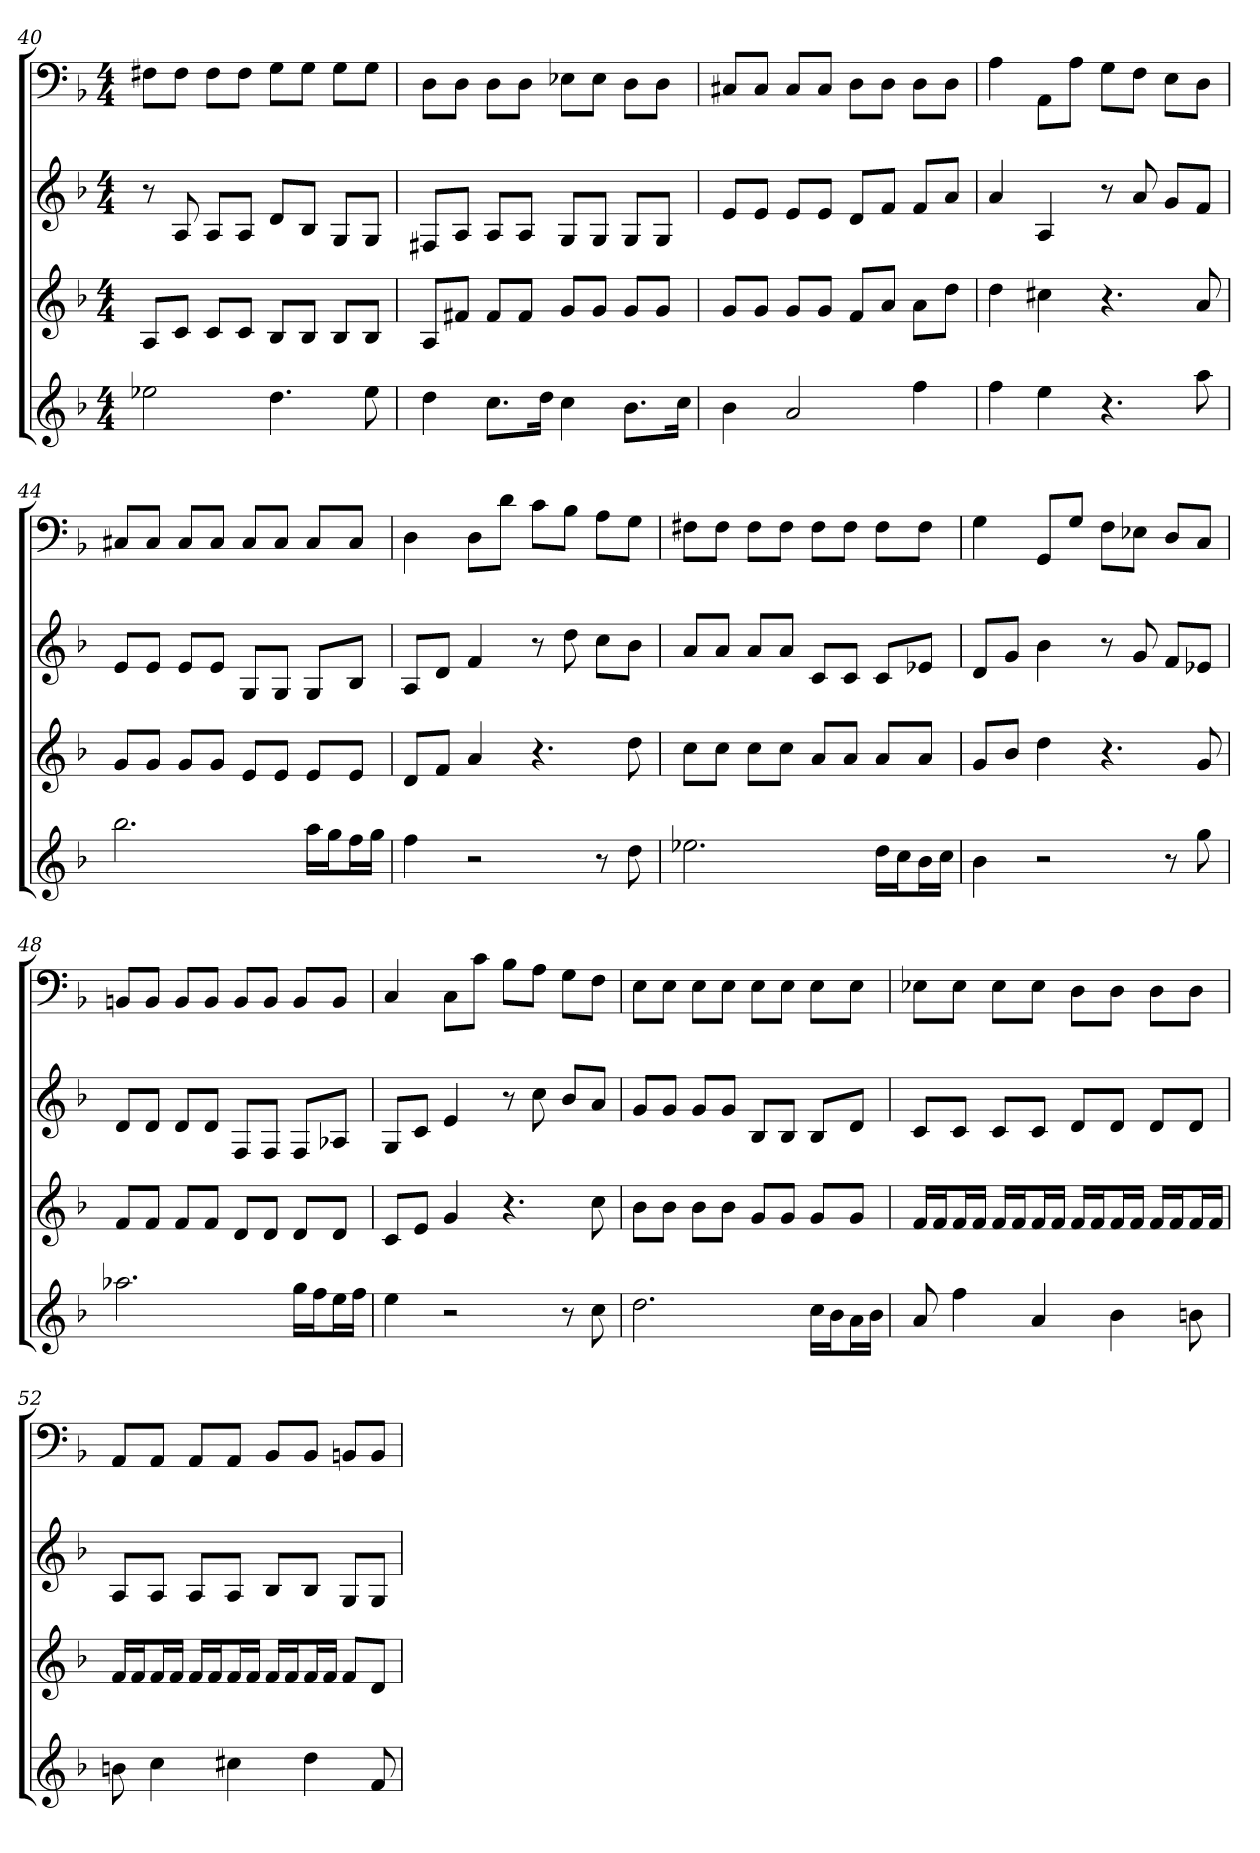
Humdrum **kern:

**kern	**kern	**kern	**kern
*part4	*part3	*part2	*part1
*staff4	*staff3	*staff2	*staff1
*k[b-]	*k[b-]	*k[b-]	*k[b-]
*F:	*F:	*F:	*F:
*M4/4	*M4/4	*M4/4	*M4/4
=40	=40	=40	=40
2ee-X	8AL	8r	8F#XL
.	8cJ	8A	8F#J
.	8cL	8AL	8F#L
.	8cJ	8AJ	8F#J
4.dd	8B-L	8dL	8GL
.	8B-J	8B-J	8GJ
.	8B-L	8GL	8GL
8ee-	8B-J	8GJ	8GJ
=41	=41	=41	=41
4dd	8AL	8F#XL	8DL
.	8f#XJ	8AJ	8DJ
8.ccL	8f#L	8AL	8DL
.	8f#J	8AJ	8DJ
16ddJk	.	.	.
4cc	8gL	8GL	8E-XL
.	8gJ	8GJ	8E-J
8.b-L	8gL	8GL	8DL
.	8gJ	8GJ	8DJ
16ccJk	.	.	.
=42	=42	=42	=42
4b-	8gL	8eL	8C#XL
.	8gJ	8eJ	8C#J
2a	8gL	8eL	8C#L
.	8gJ	8eJ	8C#J
.	8fL	8dL	8DL
.	8aJ	8fJ	8DJ
4ff	8aL	8fL	8DL
.	8ddJ	8aJ	8DJ
=43	=43	=43	=43
4ff	4dd	4a	4A
4ee	4cc#X	4A	8AAL
.	.	.	8AJ
4.r	4.r	8r	8GL
.	.	8a	8FJ
.	.	8gL	8EL
8aa	8a	8fJ	8DJ
=44	=44	=44	=44
2.bb-	8gL	8eL	8C#XL
.	8gJ	8eJ	8C#J
.	8gL	8eL	8C#L
.	8gJ	8eJ	8C#J
.	8eL	8GL	8C#L
.	8eJ	8GJ	8C#J
16aaLL	8eL	8GL	8C#L
16ggJ	.	.	.
16ffL	8eJ	8B-J	8C#J
16ggJJ	.	.	.
=45	=45	=45	=45
4ff	8dL	8AL	4D
.	8fJ	8dJ	.
2r	4a	4f	8DL
.	.	.	8dJ
.	4.r	8r	8cL
.	.	8dd	8B-J
8r	.	8ccL	8AL
8dd	8dd	8b-J	8GJ
=46	=46	=46	=46
2.ee-X	8ccL	8aL	8F#XL
.	8ccJ	8aJ	8F#J
.	8ccL	8aL	8F#L
.	8ccJ	8aJ	8F#J
.	8aL	8cL	8F#L
.	8aJ	8cJ	8F#J
16ddLL	8aL	8cL	8F#L
16ccJ	.	.	.
16b-L	8aJ	8e-XJ	8F#J
16ccJJ	.	.	.
=47	=47	=47	=47
4b-	8gL	8dL	4G
.	8b-J	8gJ	.
2r	4dd	4b-	8GGL
.	.	.	8GJ
.	4.r	8r	8FL
.	.	8g	8E-XJ
8r	.	8fL	8DL
8gg	8g	8e-XJ	8CJ
=48	=48	=48	=48
2.aa-X	8fL	8dL	8BBnL
.	8fJ	8dJ	8BBJ
.	8fL	8dL	8BBL
.	8fJ	8dJ	8BBJ
.	8dL	8FL	8BBL
.	8dJ	8FJ	8BBJ
16ggLL	8dL	8FL	8BBL
16ffJ	.	.	.
16eeL	8dJ	8A-XJ	8BBJ
16ffJJ	.	.	.
=49	=49	=49	=49
4ee	8cL	8GL	4C
.	8eJ	8cJ	.
2r	4g	4e	8CL
.	.	.	8cJ
.	4.r	8r	8B-L
.	.	8cc	8AJ
8r	.	8b-L	8GL
8cc	8cc	8aJ	8FJ
=50	=50	=50	=50
2.dd	8b-L	8gL	8EL
.	8b-J	8gJ	8EJ
.	8b-L	8gL	8EL
.	8b-J	8gJ	8EJ
.	8gL	8B-L	8EL
.	8gJ	8B-J	8EJ
16ccLL	8gL	8B-L	8EL
16b-J	.	.	.
16aL	8gJ	8dJ	8EJ
16b-JJ	.	.	.
=51	=51	=51	=51
8a	16fLL	8cL	8E-XL
.	16fJ	.	.
4ff	16fL	8cJ	8E-J
.	16fJJ	.	.
.	16fLL	8cL	8E-L
.	16fJ	.	.
4a	16fL	8cJ	8E-J
.	16fJJ	.	.
.	16fLL	8dL	8DL
.	16fJ	.	.
4b-	16fL	8dJ	8DJ
.	16fJJ	.	.
.	16fLL	8dL	8DL
.	16fJ	.	.
8bn	16fL	8dJ	8DJ
.	16fJJ	.	.
=52	=52	=52	=52
8bn	16fLL	8AL	8AAL
.	16fJ	.	.
4cc	16fL	8AJ	8AAJ
.	16fJJ	.	.
.	16fLL	8AL	8AAL
.	16fJ	.	.
4cc#X	16fL	8AJ	8AAJ
.	16fJJ	.	.
.	16fLL	8B-L	8BB-L
.	16fJ	.	.
4dd	16fL	8B-J	8BB-J
.	16fJJ	.	.
.	8fL	8GL	8BBnL
8f	8dJ	8GJ	8BBJ
=	=	=	=
*-	*-	*-	*-
